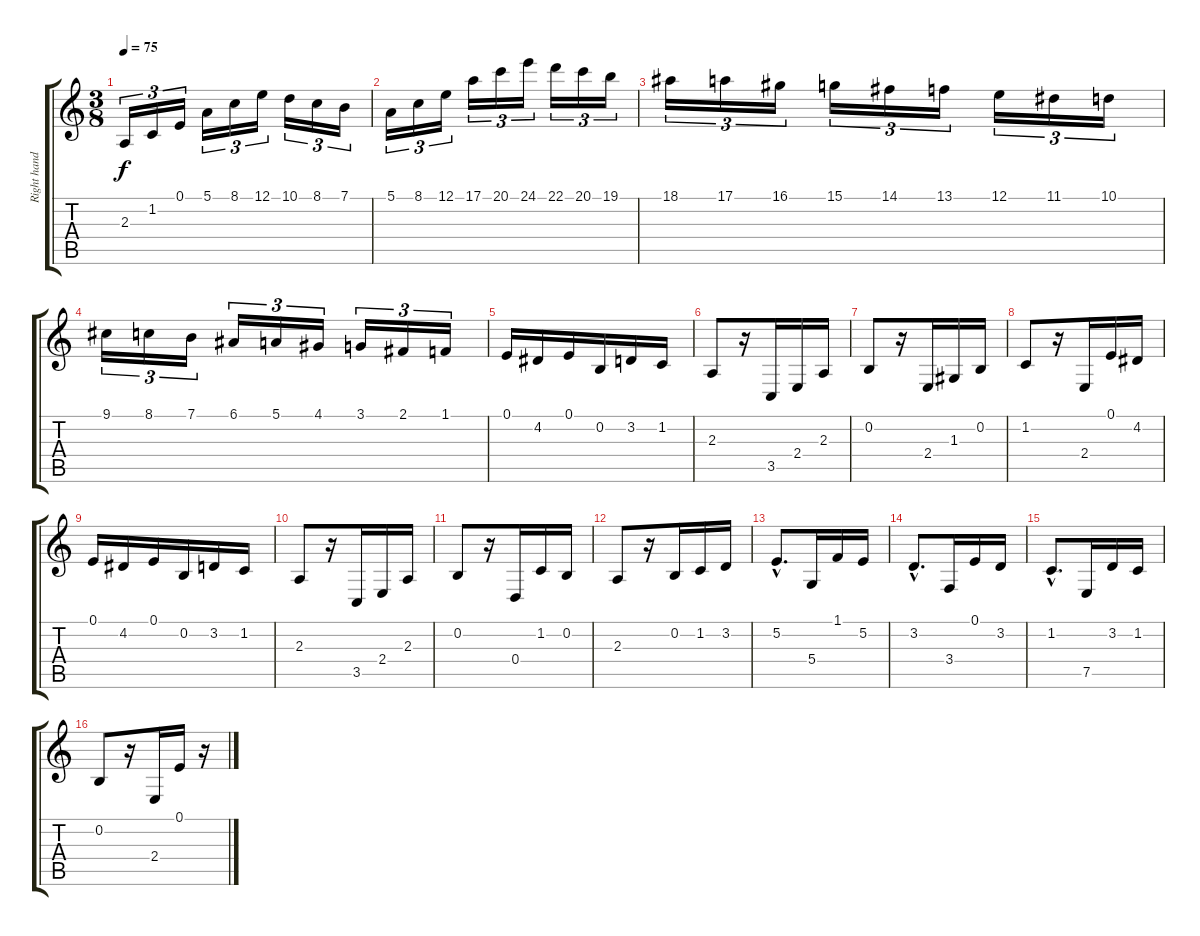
\track ("Right hand" "Right hand") {instrument acousticgrandpiano}
\staff {score tabs}
\tuning (E4 B3 G3 D3 A2 E2) {hide}
\ts (3 8)
\tempo 75
\clef g2
\ks c
2.3.16{tu (3 2) dy f} 1.2.16{tu (3 2)} 0.1.16{tu (3 2)} 5.1.16{tu (3 2)} 8.1.16{tu (3 2)} 12.1.16{tu (3 2)} 10.1.16{tu (3 2)} 8.1.16{tu (3 2)} 7.1.16{tu (3 2)} |
5.1.16{tu (3 2)} 8.1.16{tu (3 2)} 12.1.16{tu (3 2)} 17.1.16{tu (3 2)} 20.1.16{tu (3 2)} 24.1.16{tu (3 2)} 22.1.16{tu (3 2)} 20.1.16{tu (3 2)} 19.1.16{tu (3 2)} |
18.1.16{tu (3 2)} 17.1.16{tu (3 2)} 16.1.16{tu (3 2)} 15.1.16{tu (3 2)} 14.1.16{tu (3 2)} 13.1.16{tu (3 2)} 12.1.16{tu (3 2)} 11.1.16{tu (3 2)} 10.1.16{tu (3 2)} |
9.1.16{tu (3 2)} 8.1.16{tu (3 2)} 7.1.16{tu (3 2)} 6.1.16{tu (3 2)} 5.1.16{tu (3 2)} 4.1.16{tu (3 2)} 3.1.16{tu (3 2)} 2.1.16{tu (3 2)} 1.1.16{tu (3 2)} |
0.1.16 4.2.16 0.1.16 0.2.16 3.2.16 1.2.16 |
2.3.8 r.16 3.5.16 2.4.16 2.3.16 |
0.2.8 r.16 2.4.16 1.3.16 0.2.16 |
1.2.8 r.16 2.4.16 0.1.16 4.2.16 |
0.1.16 4.2.16 0.1.16 0.2.16 3.2.16 1.2.16 |
2.3.8 r.16 3.5.16 2.4.16 2.3.16 |
0.2.8 r.16 0.4.16 1.2.16 0.2.16 |
2.3.8 r.16 0.2.16 1.2.16 3.2.16 |
5.2{hac}.8{d} 5.4.16 1.1.16 5.2.16 |
3.2{hac}.8{d} 3.4.16 0.1.16 3.2.16 |
1.2{hac}.8{d} 7.5.16 3.2.16 1.2.16 |
0.2.8 r.16 2.4.16 0.1.16 r.16
